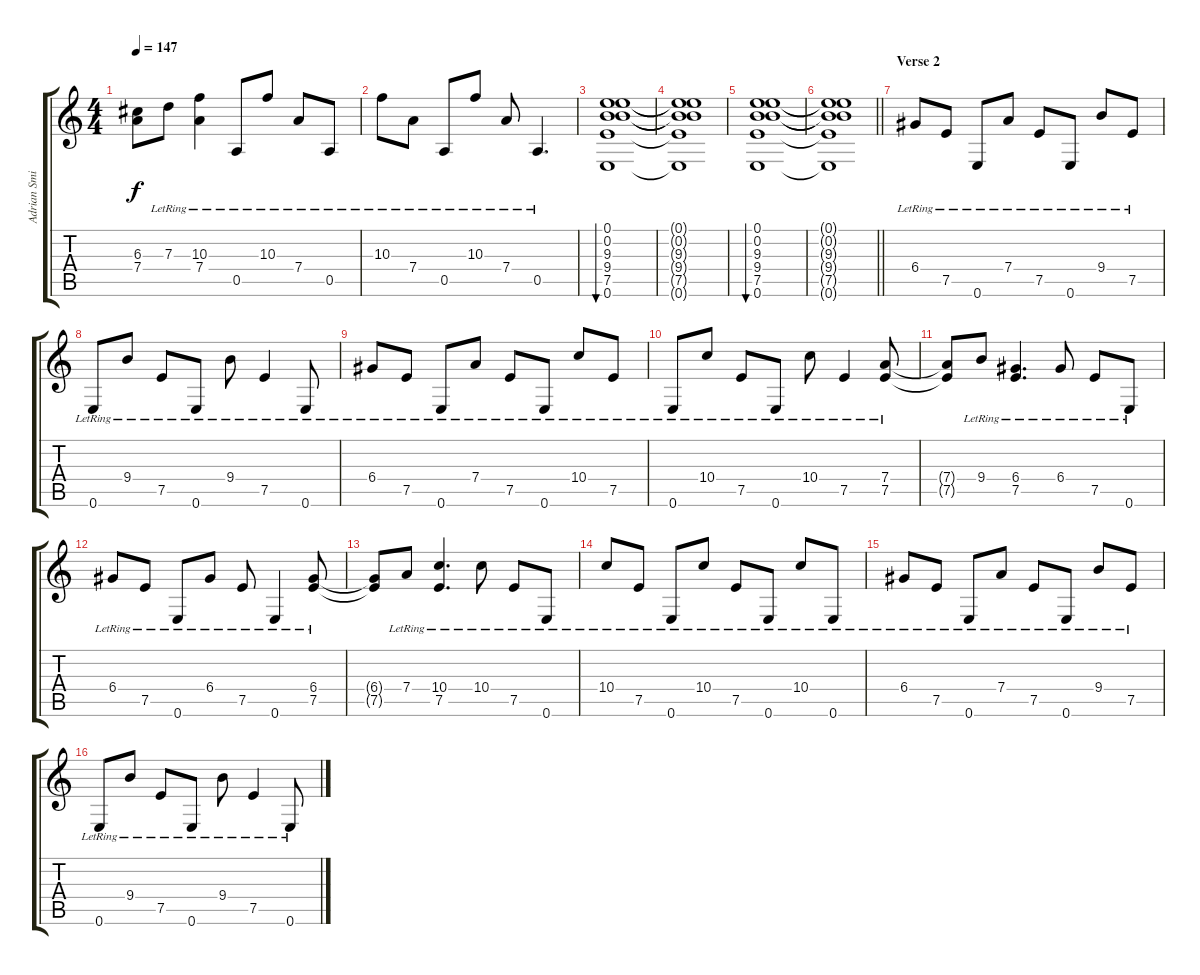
\track ("Adrian Smith" "Adrian Smi") {instrument overdrivenguitar}
\staff {score tabs}
\tuning (E4 B3 G3 D3 A2 E2) {hide}
\ts (4 4)
\tempo 147
\clef g2
\ks c
(6.3{t} 7.4{t}).8{dy f} 7.3{lr}.8 (10.3{lr} 7.4{lr}).4 0.5{lr}.8 10.3{lr}.8 7.4{lr}.8 0.5{lr}.8 |
10.3{lr}.8 7.4{lr}.8 0.5{lr}.8 10.3{lr}.8 7.4{lr}.8 0.5{lr}.4{d} |
(0.1 0.2 9.3 9.4 7.5 0.6).1{bu 240} |
(0.1{t} 0.2{t} 9.3{t} 9.4{t} 7.5{t} 0.6{t}).1 |
(0.1 0.2 9.3 9.4 7.5 0.6).1{bu 240} |
\barLineRight lightlight
(0.1{t} 0.2{t} 9.3{t} 9.4{t} 7.5{t} 0.6{t}).1 |
\section ("" "Verse 2")
6.4{lr}.8 7.5{lr}.8 0.6{lr}.8 7.4{lr}.8 7.5{lr}.8 0.6{lr}.8 9.4{lr}.8 7.5{lr}.8 |
0.6{lr}.8 9.4{lr}.8 7.5{lr}.8 0.6{lr}.8 9.4{lr}.8 7.5{lr}.4 0.6{lr}.8 |
6.4{lr}.8 7.5{lr}.8 0.6{lr}.8 7.4{lr}.8 7.5{lr}.8 0.6{lr}.8 10.4{lr}.8 7.5{lr}.8 |
0.6{lr}.8 10.4{lr}.8 7.5{lr}.8 0.6{lr}.8 10.4{lr}.8 7.5{lr}.4 (7.4{lr} 7.5{lr}).8 |
(7.4{t} 7.5{t}).8 9.4{lr}.8 (6.4{lr} 7.5{lr}).4{d} 6.4{lr}.8 7.5{lr}.8 0.6{lr}.8 |
6.4{lr}.8 7.5{lr}.8 0.6{lr}.8 6.4{lr}.8 7.5{lr}.8 0.6{lr}.4 (6.4{lr} 7.5{lr}).8 |
(6.4{t} 7.5{t}).8 7.4{lr}.8 (10.4{lr} 7.5{lr}).4{d} 10.4{lr}.8 7.5{lr}.8 0.6{lr}.8 |
10.4{lr}.8 7.5{lr}.8 0.6{lr}.8 10.4{lr}.8 7.5{lr}.8 0.6{lr}.8 10.4{lr}.8 0.6{lr}.8 |
6.4{lr}.8 7.5{lr}.8 0.6{lr}.8 7.4{lr}.8 7.5{lr}.8 0.6{lr}.8 9.4{lr}.8 7.5{lr}.8 |
0.6{lr}.8 9.4{lr}.8 7.5{lr}.8 0.6{lr}.8 9.4{lr}.8 7.5{lr}.4 0.6{lr}.8
